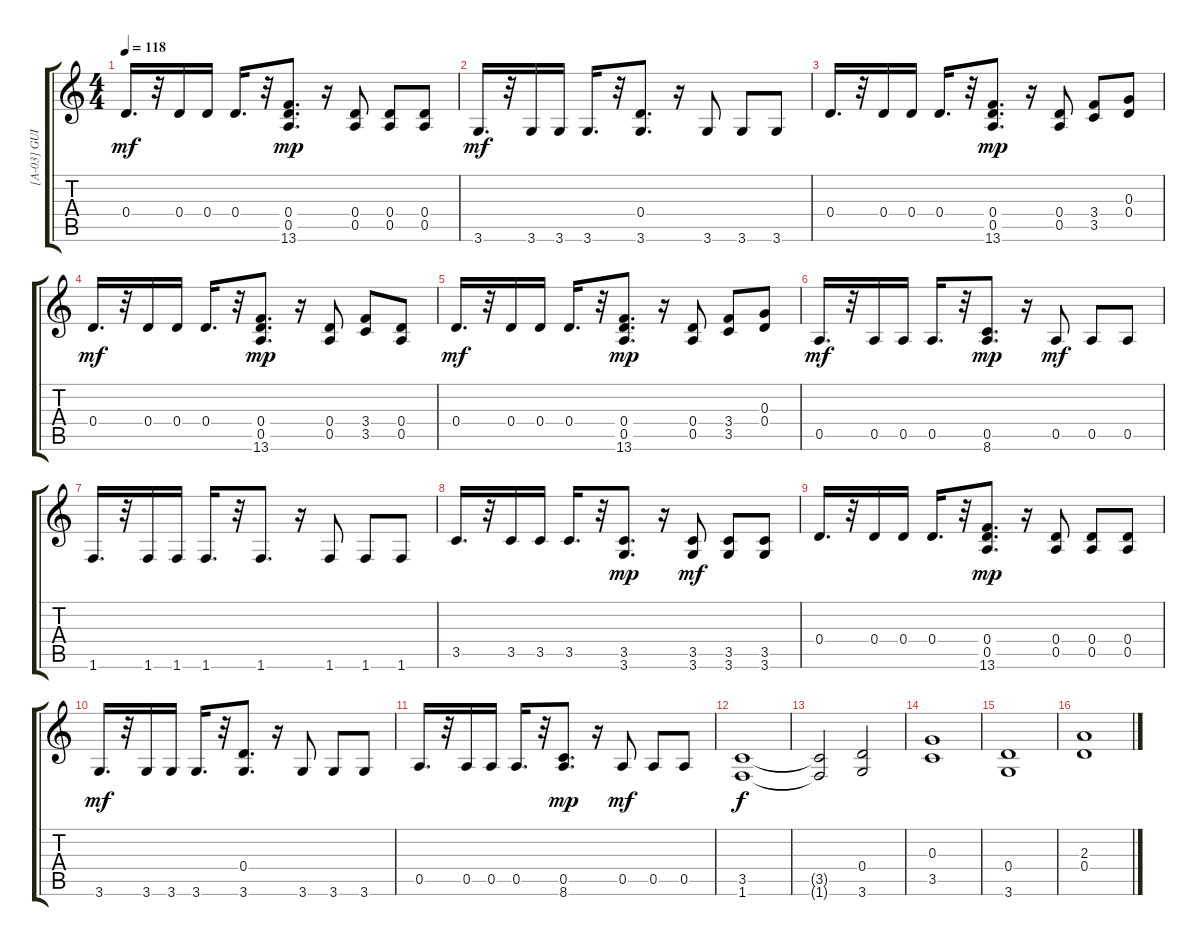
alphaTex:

\track ("[A-03] GUITER" "[A-03] GUI") {instrument distortionguitar}
\staff {score tabs}
\tuning (E4 B3 G3 D3 A2 E2) {hide}
\ts (4 4)
\tempo 118
\clef g2
\ks c
0.4.16{d dy mf} r.32 0.4.16 0.4.16 0.4.16{d} r.32 (0.4 0.5 13.6).8{d dy mp} r.16 (0.4 0.5).8 (0.4 0.5).8 (0.4 0.5).8 |
3.6.16{d dy mf} r.32 3.6.16 3.6.16 3.6.16{d} r.32 (0.4 3.6).8{d} r.16 3.6.8 3.6.8 3.6.8 |
0.4.16{d} r.32 0.4.16 0.4.16 0.4.16{d} r.32 (0.4 0.5 13.6).8{d dy mp} r.16 (0.4 0.5).8 (3.4 3.5).8 (0.3 0.4).8 |
0.4.16{d dy mf} r.32 0.4.16 0.4.16 0.4.16{d} r.32 (0.4 0.5 13.6).8{d dy mp} r.16 (0.4 0.5).8 (3.4 3.5).8 (0.4 0.5).8 |
0.4.16{d dy mf} r.32 0.4.16 0.4.16 0.4.16{d} r.32 (0.4 0.5 13.6).8{d dy mp} r.16 (0.4 0.5).8 (3.4 3.5).8 (0.3 0.4).8 |
0.5.16{d dy mf} r.32 0.5.16 0.5.16 0.5.16{d} r.32 (0.5 8.6).8{d dy mp} r.16 0.5.8{dy mf} 0.5.8 0.5.8 |
1.6.16{d} r.32 1.6.16 1.6.16 1.6.16{d} r.32 1.6.8{d} r.16 1.6.8 1.6.8 1.6.8 |
3.5.16{d} r.32 3.5.16 3.5.16 3.5.16{d} r.32 (3.5 3.6).8{d dy mp} r.16 (3.5 3.6).8{dy mf} (3.5 3.6).8 (3.5 3.6).8 |
0.4.16{d} r.32 0.4.16 0.4.16 0.4.16{d} r.32 (0.4 0.5 13.6).8{d dy mp} r.16 (0.4 0.5).8 (0.4 0.5).8 (0.4 0.5).8 |
3.6.16{d dy mf} r.32 3.6.16 3.6.16 3.6.16{d} r.32 (0.4 3.6).8{d} r.16 3.6.8 3.6.8 3.6.8 |
0.5.16{d} r.32 0.5.16 0.5.16 0.5.16{d} r.32 (0.5 8.6).8{d dy mp} r.16 0.5.8{dy mf} 0.5.8 0.5.8 |
(3.5 1.6).1{dy f} |
(3.5{t} 1.6{t}).2 (0.4 3.6).2 |
(0.3 3.5).1 |
(0.4 3.6).1 |
(2.3 0.4).1
